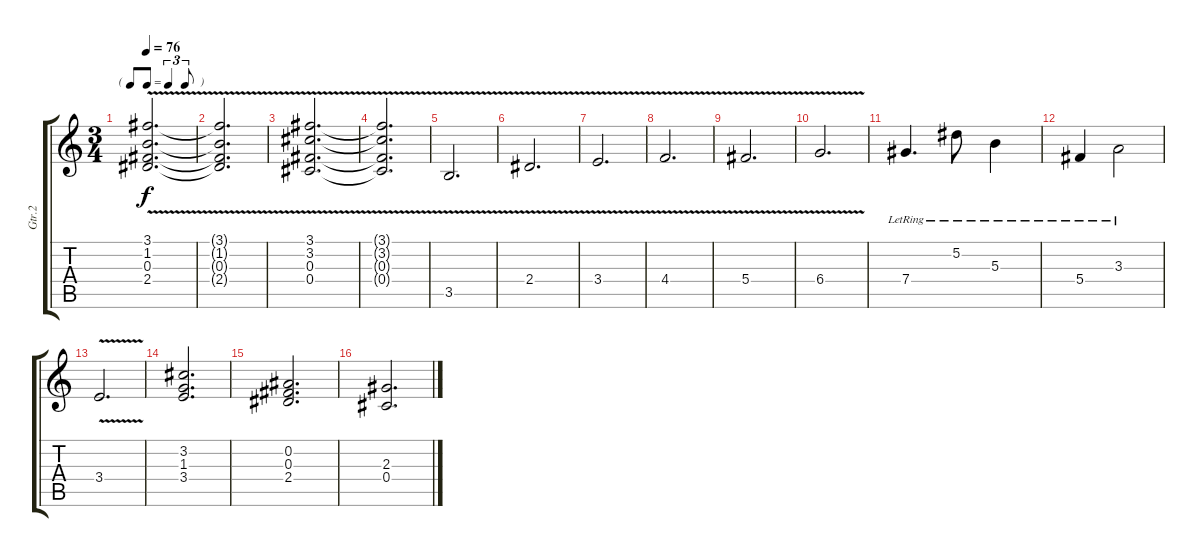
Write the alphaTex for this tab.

\track ("Gtr.2" "Gtr.2") {instrument acousticguitarsteel}
\staff {score tabs}
\tuning (Eb4 Bb3 Gb3 Db3 Ab2 Eb2) {hide}
\ts (3 4)
\tf triplet8th
\tempo 76
\clef g2
\ks c
(3.1{v} 1.2{v} 0.3{v} 2.4{v}).2{d dy f} |
(3.1{t} 1.2{t} 0.3{t} 2.4{t}).2{d} |
(3.1{v} 3.2{v} 0.3{v} 0.4{v}).2{d} |
(3.1{t} 3.2{t} 0.3{t} 0.4{t}).2{d} |
3.5{v}.2{d} |
2.4{v}.2{d} |
3.4{v}.2{d} |
4.4{v}.2{d} |
5.4{v}.2{d} |
6.4{v}.2{d} |
7.4{lr}.4{d} 5.2{lr}.8{beam Down} 5.3{lr}.4 |
5.4{lr}.4 3.3{lr}.2{beam Down} |
3.4{v}.2{d} |
(3.2 1.3 3.4).2{d} |
(0.2 0.3 2.4).2{d} |
(2.3 0.4).2{d}
